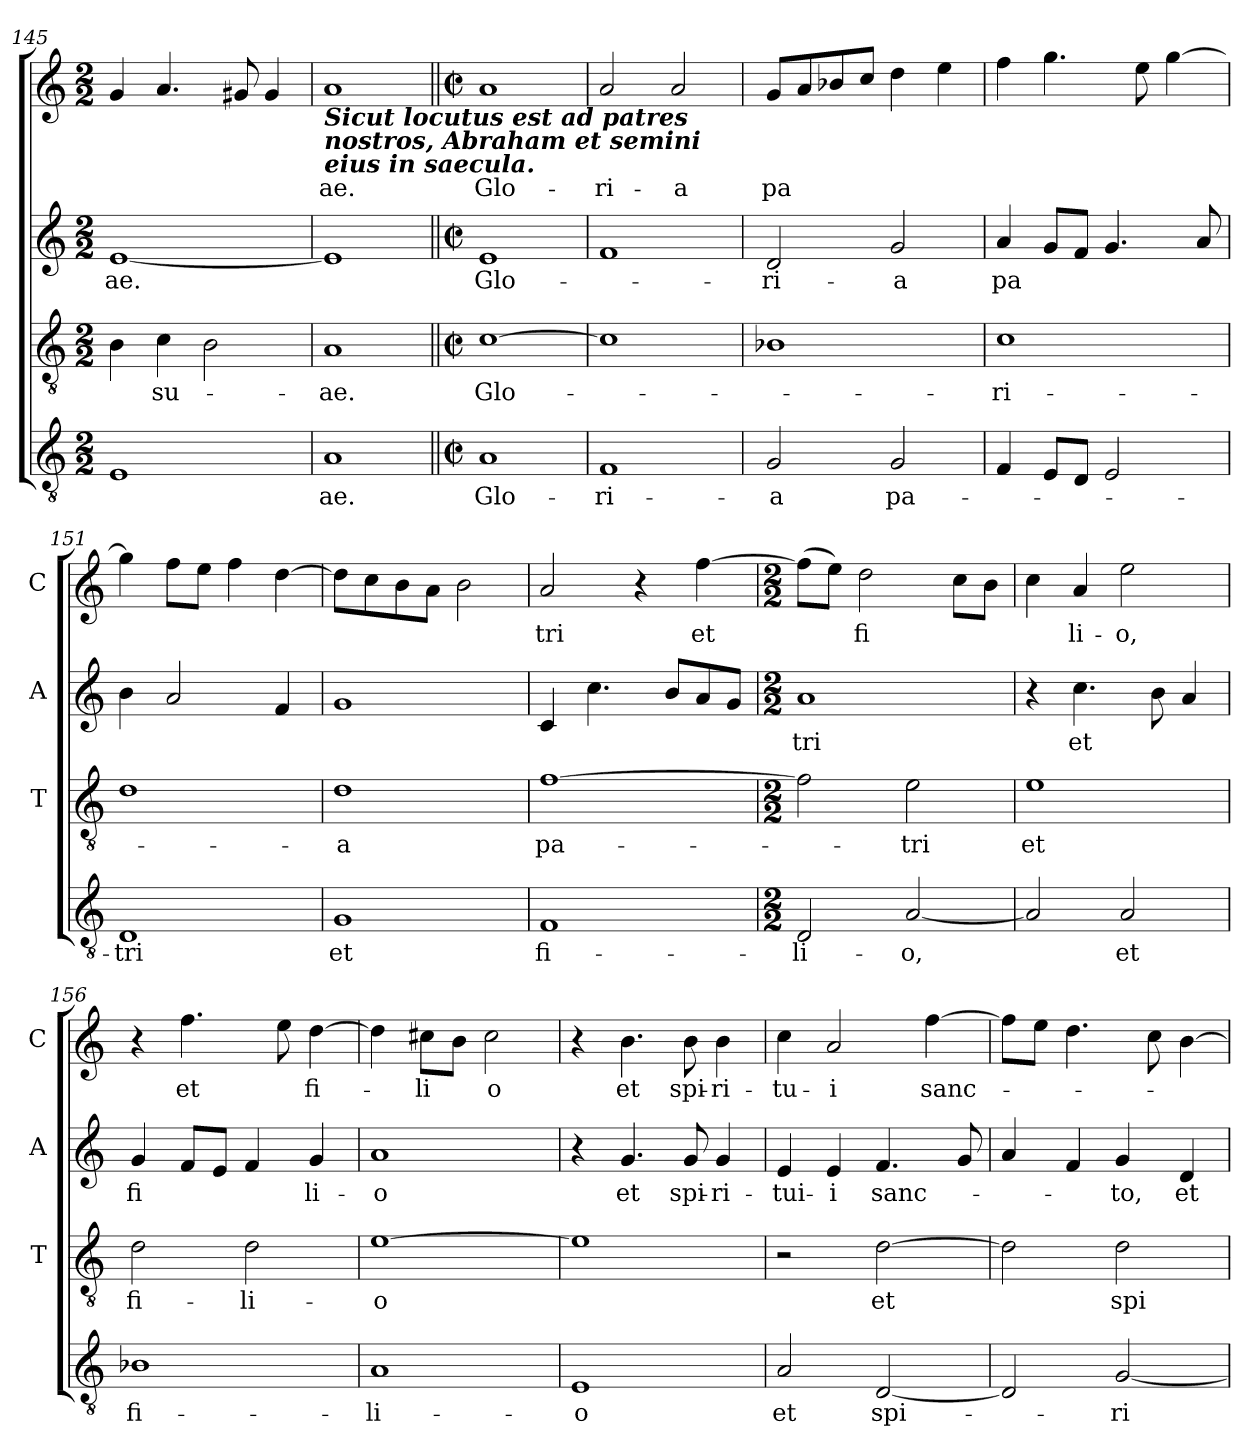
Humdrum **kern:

**kern	**text	**kern	**text	**kern	**text	**kern	**text
*part4	*part4	*part3	*part3	*part2	*part2	*part1	*part1
*staff4	*staff4	*staff3	*staff3	*staff2	*staff2	*staff1	*staff1
*	*	*I'T	*	*I'A	*	*I'C	*
*clefGv2	*	*clefGv2	*	*clefG2	*	*clefG2	*
*k[]	*	*k[]	*	*k[]	*	*k[]	*
*C:	*	*C:	*	*C:	*	*C:	*
*M2/2	*	*M2/2	*	*M2/2	*	*M2/2	*
=145	=145	=145	=145	=145	=145	=145	=145
!	!	!	!	!	!LO:LY:b	!	!
1E	.	4B\	.	[1e	-ae.	4g/	.
!	!	!	!LO:LY:b	!	!	!	!
.	.	4c\	su-	.	.	4.a/	.
.	.	2B\	.	.	.	.	.
.	.	.	.	.	.	8g#/	.
.	.	.	.	.	.	4g#/	.
=146	=146	=146	=146	=146	=146	=146	=146
!	!	!	!	!	!	!LO:TX:b:Bi:t=Sicut locutus est ad patres\nnostros, Abraham et semini\neius in saecula.	!
!	!LO:LY:b	!	!LO:LY:b	!	!	!	!LO:LY:b
1A	-ae.	1A	-ae.	1e]	.	1a	ae.
!!LO:PB:g=z
=147||	=147||	=147||	=147||	=147||	=147||	=147||	=147||
*M2/2	*	*M2/2	*	*M2/2	*	*M2/2	*
*met(c|)	*	*met(c|)	*	*met(c|)	*	*met(c|)	*
!	!LO:LY:b	!	!LO:LY:b	!	!LO:LY:b	!	!LO:LY:b
1A	Glo-	[1c	Glo-	1e	Glo-	1a	Glo-
=148	=148	=148	=148	=148	=148	=148	=148
!	!LO:LY:b	!	!	!	!	!	!LO:LY:b
1F	-ri-	1c]	.	1f	.	2a/	-ri-
!	!	!	!	!	!	!	!LO:LY:b
.	.	.	.	.	.	2a/	-a
=149	=149	=149	=149	=149	=149	=149	=149
!	!LO:LY:b	!	!	!	!LO:LY:b	!	!LO:LY:b
2G/	-a	1B-X	.	2d/	-ri-	8g/L	pa
.	.	.	.	.	.	8a/	.
.	.	.	.	.	.	8b-/	.
.	.	.	.	.	.	8cc/J	.
!	!LO:LY:b	!	!	!	!LO:LY:b	!	!
2G/	pa-	.	.	2g/	-a	4dd\	.
.	.	.	.	.	.	4ee\	.
=150	=150	=150	=150	=150	=150	=150	=150
!	!	!	!LO:LY:b	!	!LO:LY:b	!	!
4F/	.	1c	-ri-	4a/	pa	4ff\	.
8E/L	.	.	.	8g/L	.	4.gg\	.
8D/J	.	.	.	8f/J	.	.	.
2E/	.	.	.	4.g/	.	.	.
.	.	.	.	.	.	8ee\	.
.	.	.	.	.	.	[4gg\	.
.	.	.	.	8a/	.	.	.
=151	=151	=151	=151	=151	=151	=151	=151
!	!LO:LY:b	!	!	!	!	!	!
1D	-tri	1d	.	4b\	.	4gg\]	.
.	.	.	.	2a/	.	8ff\L	.
.	.	.	.	.	.	8ee\J	.
.	.	.	.	.	.	4ff\	.
.	.	.	.	4f/	.	[4dd\	.
=152	=152	=152	=152	=152	=152	=152	=152
!	!LO:LY:b	!	!LO:LY:b	!	!	!	!
1G	et	1d	-a	1g	.	8dd\L]	.
.	.	.	.	.	.	8cc\	.
.	.	.	.	.	.	8b\	.
.	.	.	.	.	.	8a\J	.
.	.	.	.	.	.	2b\	.
=153	=153	=153	=153	=153	=153	=153	=153
!	!LO:LY:b	!	!LO:LY:b	!	!	!	!LO:LY:b
1F	fi-	[1f	pa-	4c/	.	2a/	tri
.	.	.	.	4.cc\	.	.	.
.	.	.	.	.	.	4r	.
.	.	.	.	8b/L	.	.	.
!	!	!	!	!	!	!	!LO:LY:b
.	.	.	.	8a/	.	[4ff\	et
.	.	.	.	8g/J	.	.	.
!!LO:LB:g=z
=154	=154	=154	=154	=154	=154	=154	=154
*M2/2	*	*M2/2	*	*M2/2	*	*M2/2	*
!	!LO:LY:b	!	!	!	!LO:LY:b	!	!
2D/	-­li-	2f\]	.	1a	­tri	(>8ff\L]	.
.	.	.	.	.	.	8ee\J)	.
!	!	!	!	!	!	!	!LO:LY:b
.	.	.	.	.	.	2dd\	fi
!	!LO:LY:b	!	!LO:LY:b	!	!	!	!
[2A/	-o,	2e\	-tri	.	.	.	.
.	.	.	.	.	.	8cc\L	.
.	.	.	.	.	.	8b\J	.
=155	=155	=155	=155	=155	=155	=155	=155
!	!	!	!LO:LY:b	!	!	!	!
2A/]	.	1e	et	4r	.	4cc\	.
!	!	!	!	!	!LO:LY:b	!	!LO:LY:b
.	.	.	.	4.cc\	et	4a/	li-
!	!LO:LY:b	!	!	!	!	!	!LO:LY:b
2A/	et	.	.	.	.	2ee\	-o,
.	.	.	.	8b\	.	.	.
.	.	.	.	4a/	.	.	.
=156	=156	=156	=156	=156	=156	=156	=156
!	!LO:LY:b	!	!LO:LY:b	!	!LO:LY:b	!	!
1B-X	fi-	2d\	fi-	4g/	fi	4r	.
!	!	!	!	!	!	!	!LO:LY:b
.	.	.	.	8f/L	.	4.ff\	et
.	.	.	.	8e/J	.	.	.
!	!	!	!LO:LY:b	!	!	!	!
.	.	2d\	-li-	4f/	.	.	.
.	.	.	.	.	.	8ee\	.
!	!	!	!	!	!LO:LY:b	!	!LO:LY:b
.	.	.	.	4g/	li-	[4dd\	fi-
=157	=157	=157	=157	=157	=157	=157	=157
!	!LO:LY:b	!	!LO:LY:b	!	!LO:LY:b	!	!
1A	-li-	[1e	-o	1a	-o	4dd\]	.
!	!	!	!	!	!	!	!LO:LY:b
.	.	.	.	.	.	8cc#\L	-li
.	.	.	.	.	.	8b\J	.
!	!	!	!	!	!	!	!LO:LY:b
.	.	.	.	.	.	2cc#\	o
=158	=158	=158	=158	=158	=158	=158	=158
!	!LO:LY:b	!	!	!	!	!	!
1E	-o	1e]	.	4r	.	4r	.
!	!	!	!	!	!LO:LY:b	!	!LO:LY:b
.	.	.	.	4.g/	et	4.b\	et
!	!	!	!	!	!LO:LY:b	!	!LO:LY:b
.	.	.	.	8g/	spi-	8b\	spi-
!	!	!	!	!	!LO:LY:b	!	!LO:LY:b
.	.	.	.	4g/	-ri-	4b\	-ri-
=159	=159	=159	=159	=159	=159	=159	=159
!	!LO:LY:b	!	!	!	!LO:LY:b	!	!LO:LY:b
2A/	et	2r	.	4e/	-tui-	4cc\	-tu-
!	!	!	!	!	!LO:LY:b	!	!LO:LY:b
.	.	.	.	4e/	-i	2a/	-i
!	!LO:LY:b	!	!LO:LY:b	!	!LO:LY:b	!	!
[2D/	spi-	[2d\	et	4.f/	sanc-	.	.
!	!	!	!	!	!	!	!LO:LY:b
.	.	.	.	.	.	[4ff\	sanc-
.	.	.	.	8g/	.	.	.
!!LO:LB:g=z
=160	=160	=160	=160	=160	=160	=160	=160
2D/]	.	2d\]	.	4a/	.	8ff\L]	.
.	.	.	.	.	.	8ee\J	.
.	.	.	.	4f/	.	4.dd\	.
!	!LO:LY:b	!	!LO:LY:b	!	!LO:LY:b	!	!
[2G/	-ri-	2d\	spi-	4g/	-to,	.	.
.	.	.	.	.	.	8cc\	.
!	!	!	!	!	!LO:LY:b	!	!
.	.	.	.	4d/	et	[4b\	.
=	=	=	=	=	=	=	=
*-	*-	*-	*-	*-	*-	*-	*-
